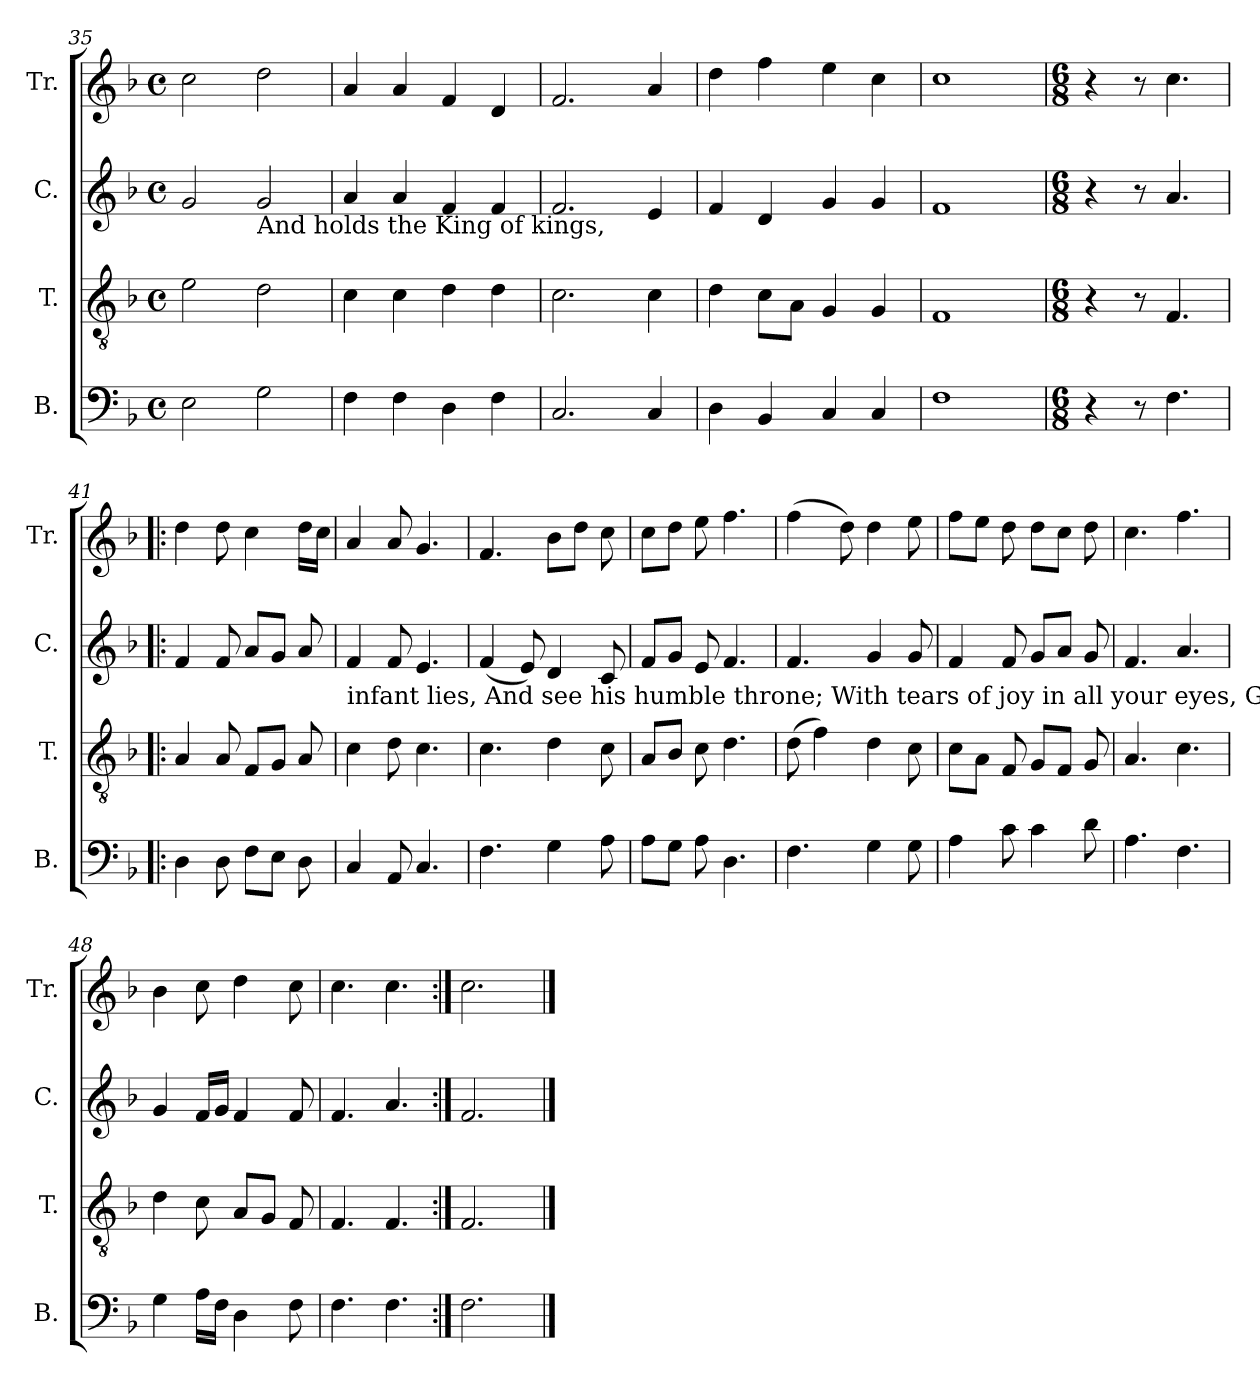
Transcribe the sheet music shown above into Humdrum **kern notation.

**kern	**kern	**kern	**kern
*part4	*part3	*part2	*part1
*staff4	*staff3	*staff2	*staff1
*I"B.	*I"T.	*I"C.	*I"Tr.
*I'B.	*I'T.	*I'C.	*I'Tr.
*clefF4	*clefGv2	*clefG2	*clefG2
*k[b-]	*k[b-]	*k[b-]	*k[b-]
*M4/4	*M4/4	*M4/4	*M4/4
*met(c)	*met(c)	*met(c)	*met(c)
=35	=35	=35	=35
2E\	2e\	2g/	2cc\
!	!	!LO:TX:b:t=And holds the King of kings,	!
2G\	2d\	2g/	2dd\
=36	=36	=36	=36
4F\	4c\	4a/	4a/
4F\	4c\	4a/	4a/
4D\	4d\	4f/	4f/
4F\	4d\	4f/	4d/
=37	=37	=37	=37
2.C/	2.c\	2.f/	2.f/
4C/	4c\	4e/	4a/
=38	=38	=38	=38
4D\	4d\	4f/	4dd\
4BB-/	8c\L	4d/	4ff\
.	8A\J	.	.
4C/	4G/	4g/	4ee\
4C/	4G/	4g/	4cc\
=39	=39	=39	=39
1F	1F	1f	1cc
=40	=40	=40	=40
*M6/8	*M6/8	*M6/8	*M6/8
4r	4r	4r	4r
8r	8r	8r	8r
4.F\	4.F/	4.a/	4.cc\
=41!|:	=41!|:	=41!|:	=41!|:
4D\	4A/	4f/	4dd\
8D\	8A/	8f/	8dd\
8F\L	8F/L	8a/L	4cc\
8E\J	8G/J	8g/J	.
8D\	8A/	8a/	16dd\LL
.	.	.	16cc\JJ
!!LO:LB:g=z
=42	=42	=42	=42
!	!	!LO:TX:b:t=infant  lies,   And     see     his   humble  throne;   With  tears  of   joy     in   all   your   eyes,   Go,   shepherds, kiss  the Son.  Go       Son.	!
4C/	4c\	4f/	4a/
8AA/	8d\	8f/	8a/
4.C/	4.c\	4.e/	4.g/
=43	=43	=43	=43
4.F\	4.c\	(4f/	4.f/
.	.	8e/)	.
4G\	4d\	4d/	8b-\L
.	.	.	8dd\J
8A\	8c\	8c/	8cc\
=44	=44	=44	=44
8A\L	8A/L	8f/L	8cc\L
8G\J	8B-/J	8g/J	8dd\J
8A\	8c\	8e/	8ee\
4.D\	4.d\	4.f/	4.ff\
=45	=45	=45	=45
4.F\	(8d\	4.f/	(4ff\
.	4f\)	.	.
.	.	.	8dd\)
4G\	4d\	4g/	4dd\
8G\	8c\	8g/	8ee\
=46	=46	=46	=46
4A\	8c\L	4f/	8ff\L
.	8A\J	.	8ee\J
8c\	8F/	8f/	8dd\
4c\	8G/L	8g/L	8dd\L
.	8F/J	8a/J	8cc\J
8d\	8G/	8g/	8dd\
=47	=47	=47	=47
4.A\	4.A/	4.f/	4.cc\
4.F\	4.c\	4.a/	4.ff\
=48	=48	=48	=48
4G\	4d\	4g/	4b-\
16A\LL	8c\	16f/LL	8cc\
16F\JJ	.	16g/JJ	.
4D\	8A/L	4f/	4dd\
.	8G/J	.	.
8F\	8F/	8f/	8cc\
=49	=49	=49	=49
4.F\	4.F/	4.f/	4.cc\
4.F\	4.F/	4.a/	4.cc\
=50:|!	=50:|!	=50:|!	=50:|!
2.F\	2.F/	2.f/	2.cc\
==	==	==	==
*-	*-	*-	*-
